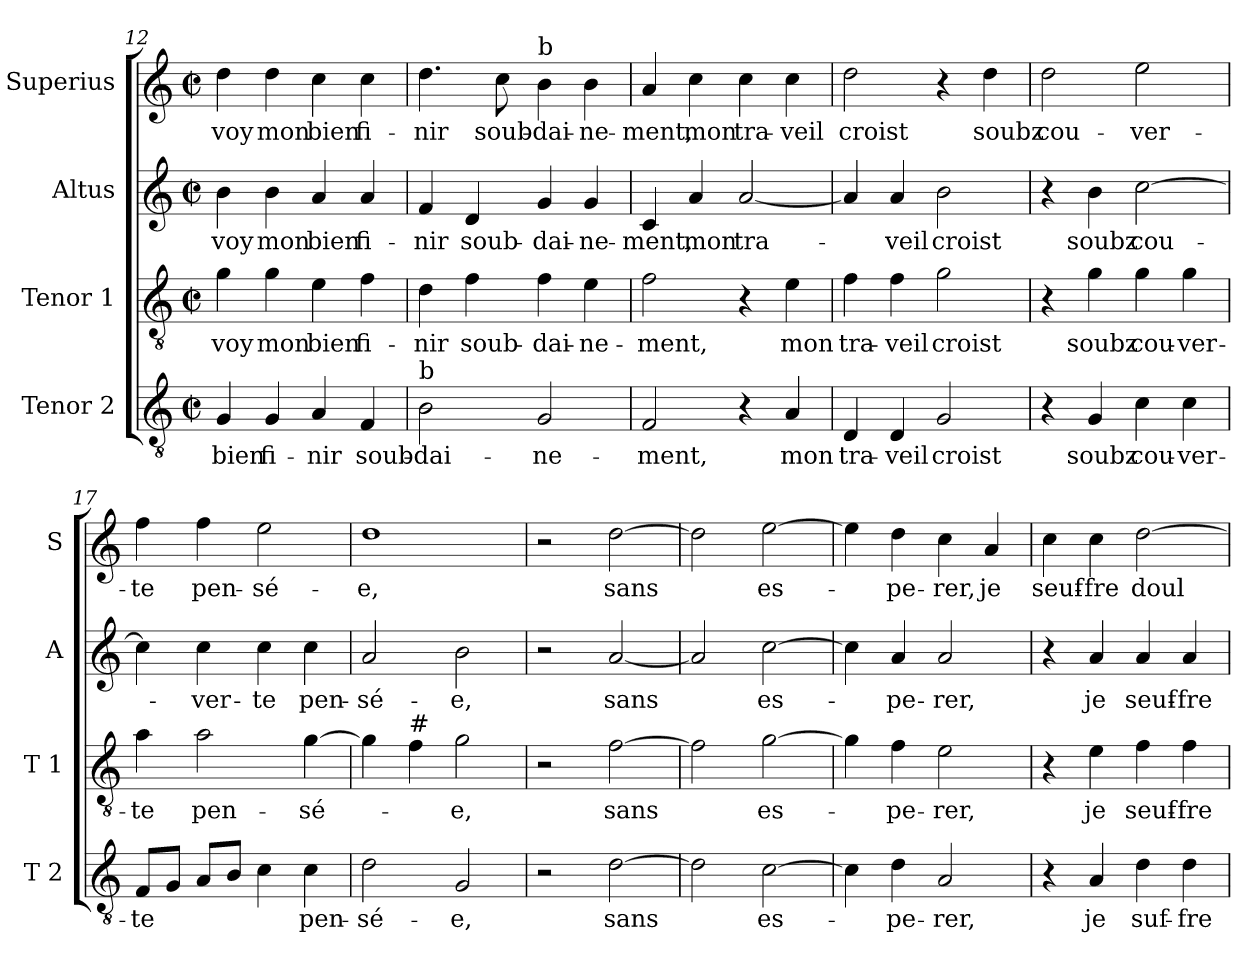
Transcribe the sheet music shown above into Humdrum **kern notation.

**kern	**text	**kern	**text	**kern	**text	**kern	**text
*part4	*part4	*part3	*part3	*part2	*part2	*part1	*part1
*staff4	*staff4	*staff3	*staff3	*staff2	*staff2	*staff1	*staff1
*I"Tenor 2	*	*I"Tenor 1	*	*I"Altus	*	*I"Superius	*
*I'T 2	*	*I'T 1	*	*I'A	*	*I'S	*
*clefGv2	*	*clefGv2	*	*clefG2	*	*clefG2	*
*k[]	*	*k[]	*	*k[]	*	*k[]	*
*C:	*	*C:	*	*C:	*	*C:	*
*M2/2	*	*M2/2	*	*M2/2	*	*M2/2	*
*met(c|)	*	*met(c|)	*	*met(c|)	*	*met(c|)	*
=12	=12	=12	=12	=12	=12	=12	=12
4G/	bien	4g\	voy	4b\	voy	4dd\	voy
4G/	fi-	4g\	mon	4b\	mon	4dd\	mon
4A/	-nir	4e\	bien	4a/	bien	4cc\	bien
4F/	soub-	4f\	fi-	4a/	fi-	4cc\	fi-
=13	=13	=13	=13	=13	=13	=13	=13
!LO:TX:a:t=b	!	!	!	!	!	!	!
2B\	-dai-	4d\	-nir	4f/	-nir	4.dd\	-nir
.	.	4f\	soub-	4d/	soub-	.	.
.	.	.	.	.	.	8cc\	soub-
!	!	!	!	!	!	!LO:TX:a:t=b	!
2G/	-ne-	4f\	-dai-	4g/	-dai-	4b\	-dai-
.	.	4e\	-ne-	4g/	-ne-	4b\	-ne-
=14	=14	=14	=14	=14	=14	=14	=14
2F/	-ment,	2f\	-ment,	4c/	-ment,	4a/	-ment,
.	.	.	.	4a/	mon	4cc\	mon
4r	.	4r	.	[2a/	tra-	4cc\	tra-
4A/	mon	4e\	mon	.	.	4cc\	-veil
=15	=15	=15	=15	=15	=15	=15	=15
4D/	tra-	4f\	tra-	4a/]	.	2dd\	croist
4D/	-veil	4f\	-veil	4a/	-veil	.	.
2G/	croist	2g\	croist	2b\	croist	4r	.
.	.	.	.	.	.	4dd\	soubz
!!LO:PB:g=z
=16	=16	=16	=16	=16	=16	=16	=16
4r	.	4r	.	4r	.	2dd\	cou-
4G/	soubz	4g\	soubz	4b\	soubz	.	.
4c\	cou-	4g\	cou-	[2cc\	cou-	2ee\	-ver-
4c\	-ver-	4g\	-ver-	.	.	.	.
=17	=17	=17	=17	=17	=17	=17	=17
8F/L	-te	4a\	-te	4cc\]	.	4ff\	-te
8G/J	.	.	.	.	.	.	.
8A/L	.	2a\	pen-	4cc\	-ver-	4ff\	pen-
8B/J	.	.	.	.	.	.	.
4c\	.	.	.	4cc\	-te	2ee\	-sé-
4c\	pen-	[4g\	-sé-	4cc\	pen-	.	.
=18	=18	=18	=18	=18	=18	=18	=18
2d\	-sé-	4g\]	.	2a/	-sé-	1dd	-e,
!	!	!LO:TX:a:t=#	!	!	!	!	!
.	.	4f\	.	.	.	.	.
2G/	-e,	2g\	-e,	2b\	-e,	.	.
=19	=19	=19	=19	=19	=19	=19	=19
2r	.	2r	.	2r	.	2r	.
[2d\	sans	[2f\	sans	[2a/	sans	[2dd\	sans
=20	=20	=20	=20	=20	=20	=20	=20
2d\]	.	2f\]	.	2a/]	.	2dd\]	.
[2c\	es-	[2g\	es-	[2cc\	es-	[2ee\	es-
!!LO:LB:g=z
=21	=21	=21	=21	=21	=21	=21	=21
4c\]	.	4g\]	.	4cc\]	.	4ee\]	.
4d\	-pe-	4f\	-pe-	4a/	-pe-	4dd\	-pe-
2A/	-rer,	2e\	-rer,	2a/	-rer,	4cc\	-rer,
.	.	.	.	.	.	4a/	je
=22	=22	=22	=22	=22	=22	=22	=22
4r	.	4r	.	4r	.	4cc\	seuf-
4A/	je	4e\	je	4a/	je	4cc\	-fre
4d\	suf-	4f\	seuf-	4a/	seuf-	[2dd\	doul-
4d\	-fre	4f\	-fre	4a/	-fre	.	.
=	=	=	=	=	=	=	=
*-	*-	*-	*-	*-	*-	*-	*-
